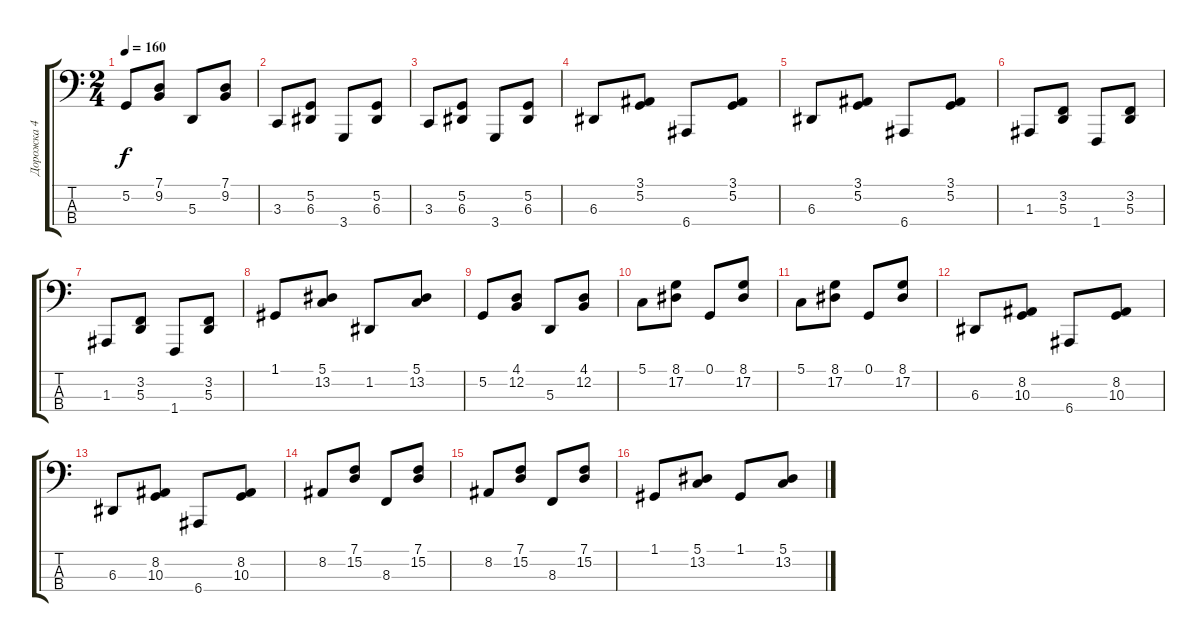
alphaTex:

\track ("Дорожка 4" "Дорожка 4") {instrument reedorgan}
\staff {score tabs}
\tuning (G2 D2 A1 E1) {hide}
\ts (2 4)
\tempo 160
\clef f4
\ks c
5.2.8{dy f} (7.1 9.2).8 5.3.8 (7.1 9.2).8 |
3.3.8 (5.2 6.3).8 3.4.8 (5.2 6.3).8 |
3.3.8 (5.2 6.3).8 3.4.8 (5.2 6.3).8 |
6.3.8 (3.1 5.2).8 6.4.8 (3.1 5.2).8 |
6.3.8 (3.1 5.2).8 6.4.8 (3.1 5.2).8 |
1.3.8 (3.2 5.3).8 1.4.8 (3.2 5.3).8 |
1.3.8 (3.2 5.3).8 1.4.8 (3.2 5.3).8 |
1.1.8 (5.1 13.2).8 1.2.8 (5.1 13.2).8 |
5.2.8 (4.1 12.2).8 5.3.8 (4.1 12.2).8 |
5.1.8 (8.1 17.2).8 0.1.8 (8.1 17.2).8 |
5.1.8 (8.1 17.2).8 0.1.8 (8.1 17.2).8 |
6.3.8 (8.2 10.3).8 6.4.8 (8.2 10.3).8 |
6.3.8 (8.2 10.3).8 6.4.8 (8.2 10.3).8 |
8.2.8 (7.1 15.2).8 8.3.8 (7.1 15.2).8 |
8.2.8 (7.1 15.2).8 8.3.8 (7.1 15.2).8 |
1.1.8 (5.1 13.2).8 1.1.8 (5.1 13.2).8
